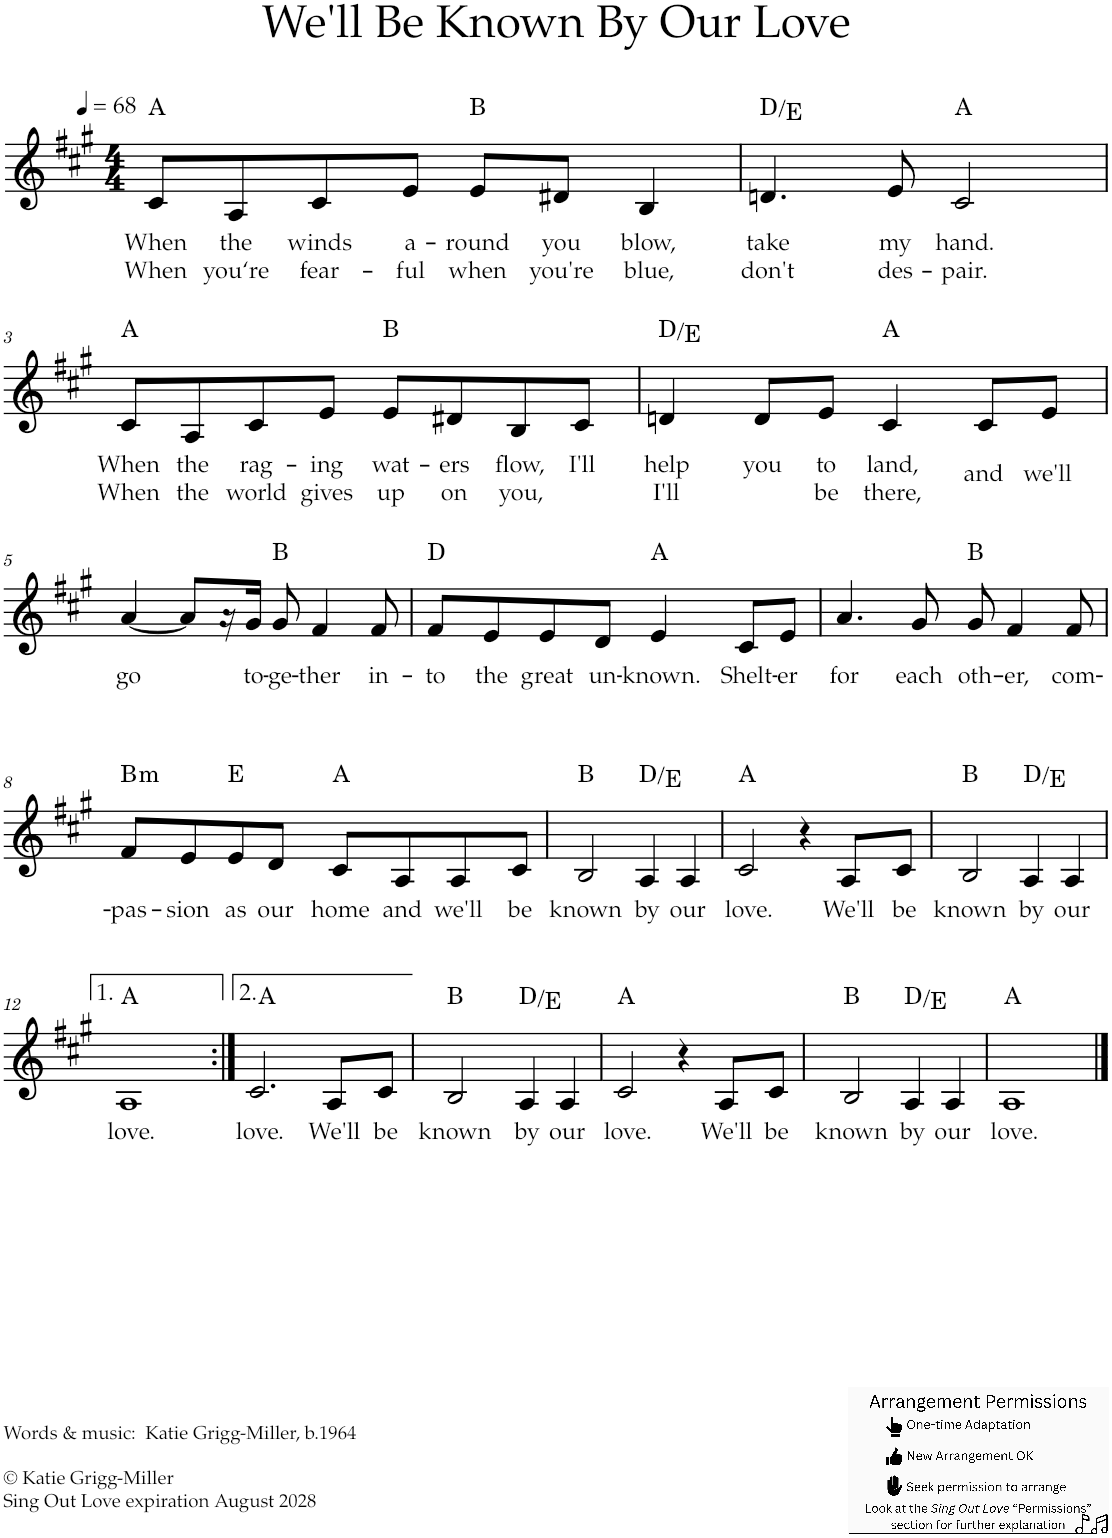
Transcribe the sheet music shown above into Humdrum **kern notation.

**kern	**text	**text	**harte
*part1	*part1	*part1	*part1
*staff1	*staff1	*staff1	*
*I"Voice	*	*	*
*I'Voice	*	*	*
*clefG2	*	*	*
*k[f#c#g#]	*	*	*
*M4/4	*	*	*
*MM68	*	*	*
=1	=1	=1	=1
!	!LO:LY:b	!LO:LY:b	!
8c#/L	When	When	A:maj
!	!LO:LY:b	!LO:LY:b	!
8A/	the	you‘re	.
!	!LO:LY:b	!LO:LY:b	!
8c#/	winds	fear-	.
!	!LO:LY:b	!LO:LY:b	!
8e/J	a-	-ful	.
!	!LO:LY:b	!LO:LY:b	!
8e/L	-round	when	B:maj
!	!LO:LY:b	!LO:LY:b	!
8d#X/J	you	you're	.
!	!LO:LY:b	!LO:LY:b	!
4B/	blow,	blue,	.
=2	=2	=2	=2
!	!LO:LY:b	!LO:LY:b	!
4.dn/	take	don't	D:maj/2
!	!LO:LY:b	!LO:LY:b	!
8e/	my	des-	.
!	!LO:LY:b	!LO:LY:b	!
2c#/	hand.	-pair.	A:maj
!!LO:LB:g=z
=3	=3	=3	=3
!	!LO:LY:b	!LO:LY:b	!
8c#/L	When	When	A:maj
!	!LO:LY:b	!LO:LY:b	!
8A/	the	the	.
!	!LO:LY:b	!LO:LY:b	!
8c#/	rag-	world	.
!	!LO:LY:b	!LO:LY:b	!
8e/J	-ing	gives	.
!	!LO:LY:b	!LO:LY:b	!
8e/L	wat-	up	B:maj
!	!LO:LY:b	!LO:LY:b	!
8d#X/	-ers	on	.
!	!LO:LY:b	!LO:LY:b	!
8B/	flow,	you,	.
!	!LO:LY:b	!	!
8c#/J	I'll	.	.
=4	=4	=4	=4
!	!LO:LY:b	!LO:LY:b	!
4dn/	help	I'll	D:maj/2
!	!LO:LY:b	!	!
8d/L	you	.	.
!	!LO:LY:b	!LO:LY:b	!
8e/J	to	be	.
!	!LO:LY:b	!LO:LY:b	!
4c#/	land,	there,	A:maj
!	!LO:LY:b	!	!
8c#/L	and	.	.
!	!LO:LY:b	!	!
8e/J	we'll	.	.
!!LO:LB:g=z
=5	=5	=5	=5
!	!LO:LY:b	!	!
[<4a/	go	.	.
8a/L]	.	.	.
16ra	.	.	.
!	!LO:LY:b	!	!
16g#/JJ	to-	.	.
!	!LO:LY:b	!	!
8g#/	-ge-	.	B:maj
!	!LO:LY:b	!	!
4f#/	-ther	.	.
!	!LO:LY:b	!	!
8f#/	in-	.	.
=6	=6	=6	=6
!	!LO:LY:b	!	!
8f#/L	-to	.	D:maj
!	!LO:LY:b	!	!
8e/	the	.	.
!	!LO:LY:b	!	!
8e/	great	.	.
!	!LO:LY:b	!	!
8d/J	un-	.	.
!	!LO:LY:b	!	!
4e/	-known.	.	A:maj
!	!LO:LY:b	!	!
8c#/L	Shelt-	.	.
!	!LO:LY:b	!	!
8e/J	-er	.	.
=7	=7	=7	=7
!	!LO:LY:b	!	!
4.a/	for	.	.
!	!LO:LY:b	!	!
8g#/	each	.	.
!	!LO:LY:b	!	!
8g#/	oth-	.	B:maj
!	!LO:LY:b	!	!
4f#/	-er,	.	.
!	!LO:LY:b	!	!
8f#/	com-	.	.
!!LO:LB:g=z
=8	=8	=8	=8
!	!LO:LY:b	!	!LO:H:kt=m
8f#/L	-pas-	.	B:min
!	!LO:LY:b	!	!
8e/	-sion	.	.
!	!LO:LY:b	!	!
8e/	as	.	E:maj
!	!LO:LY:b	!	!
8d/J	our	.	.
!	!LO:LY:b	!	!
8c#/L	home	.	A:maj
!	!LO:LY:b	!	!
8A/	and	.	.
!	!LO:LY:b	!	!
8A/	we'll	.	.
!	!LO:LY:b	!	!
8c#/J	be	.	.
=9	=9	=9	=9
!	!LO:LY:b	!	!
2B/	known	.	B:maj
!	!LO:LY:b	!	!
4A/	by	.	D:maj/2
!	!LO:LY:b	!	!
4A/	our	.	.
=10	=10	=10	=10
!	!LO:LY:b	!	!
2c#/	love.	.	A:maj
4r	.	.	.
!	!LO:LY:b	!	!
8A/L	We'll	.	.
!	!LO:LY:b	!	!
8c#/J	be	.	.
=11	=11	=11	=11
!	!LO:LY:b	!	!
2B/	known	.	B:maj
!	!LO:LY:b	!	!
4A/	by	.	D:maj/2
!	!LO:LY:b	!	!
4A/	our	.	.
!!LO:LB:g=z
=12	=12	=12	=12
!	!LO:LY:b	!	!
1A	love.	.	A:maj
=13:|!	=13:|!	=13:|!	=13:|!
!	!LO:LY:b	!	!
*^	*	*	*
2.c#/	8ryy	love.	.	.
.	2..ryy	.	.	A:maj
!	!	!LO:LY:b	!	!
8A/L	.	We'll	.	.
!	!	!LO:LY:b	!	!
8c#/J	.	be	.	.
=14	=14	=14	=14	=14
!	!	!LO:LY:b	!	!
*v	*v	*	*	*
2B/	known	.	B:maj
!	!LO:LY:b	!	!
4A/	by	.	D:maj/2
!	!LO:LY:b	!	!
4A/	our	.	.
=15	=15	=15	=15
!	!LO:LY:b	!	!
2c#/	love.	.	A:maj
4r	.	.	.
!	!LO:LY:b	!	!
8A/L	We'll	.	.
!	!LO:LY:b	!	!
8c#/J	be	.	.
=16	=16	=16	=16
!	!LO:LY:b	!	!
2B/	known	.	B:maj
!	!LO:LY:b	!	!
4A/	by	.	D:maj/2
!	!LO:LY:b	!	!
4A/	our	.	.
=17	=17	=17	=17
!	!LO:LY:b	!	!
1A	love.	.	A:maj
==	==	==	==
*-	*-	*-	*-
